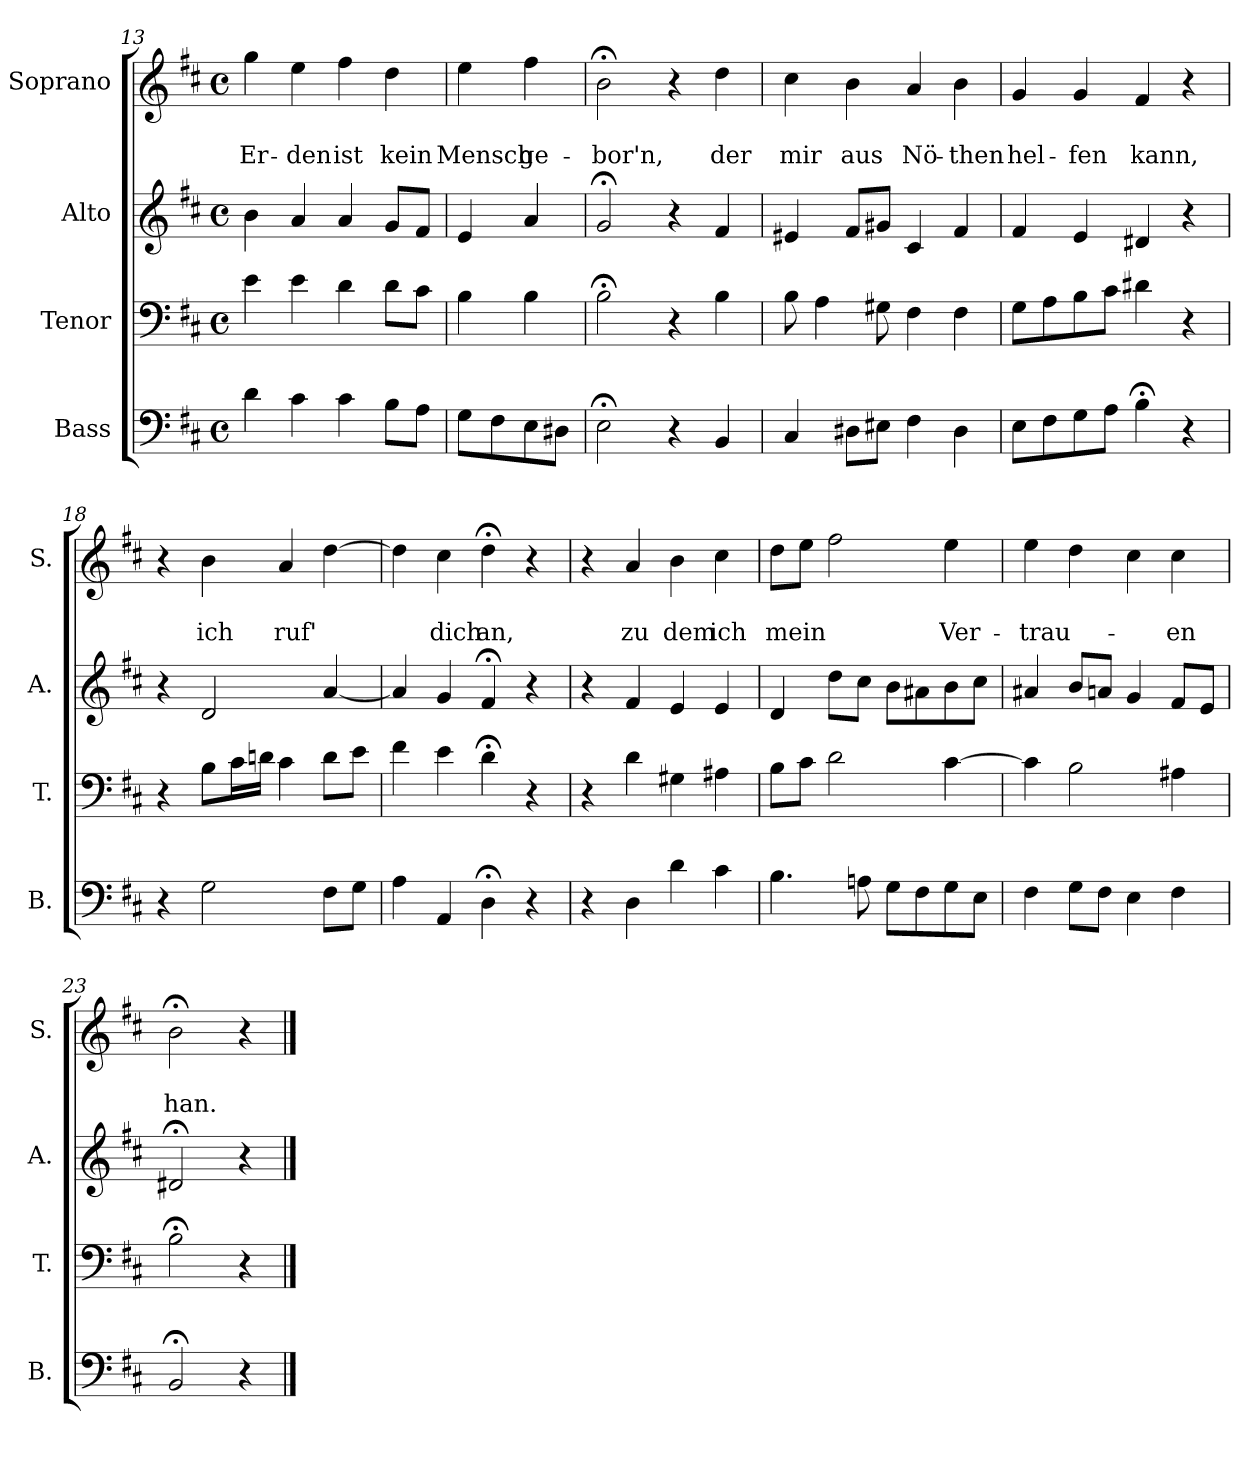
**kern	**kern	**kern	**kern	**text	**text
*part4	*part3	*part2	*part1	*part1	*part1
*staff4	*staff3	*staff2	*staff1	*staff1	*staff1
*I"Bass	*I"Tenor	*I"Alto	*I"Soprano	*	*
*I'B.	*I'T.	*I'A.	*I'S.	*	*
*clefF4	*clefF4	*clefG2	*clefG2	*	*
*k[f#c#]	*k[f#c#]	*k[f#c#]	*k[f#c#]	*	*
*D:	*D:	*D:	*b:	*	*
*M4/4	*M4/4	*M4/4	*M4/4	*	*
*met(c)	*met(c)	*met(c)	*met(c)	*	*
=13	=13	=13	=13	=13	=13
!	!	!	!	!	!LO:LY:b
4d\	4e\	4b\	4gg\	.	Er-
!	!	!	!	!	!LO:LY:b
4c#\	4e\	4a/	4ee\	.	-den
!	!	!	!	!	!LO:LY:b
4c#\	4d\	4a/	4ff#\	.	ist
!	!	!	!	!	!LO:LY:b
8B\L	8d\L	8g/L	4dd\	.	kein
8A\J	8c#\J	8f#/J	.	.	.
=14	=14	=14	=14	=14	=14
!	!	!	!	!	!LO:LY:b
8G\L	4B\	4e/	4ee\	.	Mensch
8F#\	.	.	.	.	.
!	!	!	!	!	!LO:LY:b
8E\	4B\	4a/	4ff#\	.	ge-
8D#X\J	.	.	.	.	.
=15	=15	=15	=15	=15	=15
!	!	!	!	!	!LO:LY:b
2E;<\	2B;<\	2g;</	2b;<\	.	-bor'n,
4r	4r	4r	4r	.	.
!	!	!	!	!	!LO:LY:b
4BB/	4B\	4f#/	4dd\	.	der
=16	=16	=16	=16	=16	=16
!	!	!	!	!	!LO:LY:b
4C#/	8B\	4e#X/	4cc#\	.	mir
.	4A\	.	.	.	.
!	!	!	!	!	!LO:LY:b
8D#X\L	.	8f#/L	4b\	.	aus
8E#X\J	8G#X\	8g#X/J	.	.	.
!	!	!	!	!	!LO:LY:b
4F#\	4F#\	4c#/	4a/	.	Nö-
!	!	!	!	!	!LO:LY:b
4D#\	4F#\	4f#/	4b\	.	-then
=17	=17	=17	=17	=17	=17
!	!	!	!	!	!LO:LY:b
8E\L	8G\L	4f#/	4g/	.	hel-
8F#\	8A\	.	.	.	.
!	!	!	!	!	!LO:LY:b
8G\	8B\	4e/	4g/	.	-fen
8A\J	8c#\J	.	.	.	.
!	!	!	!	!	!LO:LY:b
4B;<\	4d#X\	4d#X/	4f#/	.	kann,
4r	4r	4r	4r	.	.
!!LO:LB:g=z
=18	=18	=18	=18	=18	=18
4r	4r	4r	4r	.	.
!	!	!	!	!	!LO:LY:b
2G\	8B\L	2d/	4b\	.	ich
.	16c#\L	.	.	.	.
.	16dn\JJ	.	.	.	.
!	!	!	!	!	!LO:LY:b
.	4c#\	.	4a/	.	ruf'
8F#\L	8d\L	[4a/	[4dd\	.	.
8G\J	8e\J	.	.	.	.
=19	=19	=19	=19	=19	=19
4A\	4f#\	4a/]	4dd\]	.	.
!	!	!	!	!	!LO:LY:b
4AA/	4e\	4g/	4cc#\	.	-dich
!	!	!	!	!	!LO:LY:b
4D;<\	4d;<\	4f#;</	4dd;<\	.	an,
4r	4r	4r	4r	.	.
=20	=20	=20	=20	=20	=20
4r	4r	4r	4r	.	.
!	!	!	!	!	!LO:LY:b
4D\	4d\	4f#/	4a/	.	zu
!	!	!	!	!	!LO:LY:b
4d\	4G#X\	4e/	4b\	.	dem
!	!	!	!	!	!LO:LY:b
4c#\	4A#X\	4e/	4cc#\	.	ich
=21	=21	=21	=21	=21	=21
!	!	!	!	!	!LO:LY:b
4.B\	8B\L	4d/	8dd\L	.	mein
.	8c#\J	.	8ee\J	.	.
.	2d\	8dd\L	2ff#\	.	.
8An\	.	8cc#\J	.	.	.
8G\L	.	8b\L	.	.	.
8F#\	.	8a#X\	.	.	.
!	!	!	!	!	!LO:LY:b
8G\	[4c#\	8b\	4ee\	.	Ver-
8E\J	.	8cc#\J	.	.	.
=22	=22	=22	=22	=22	=22
!	!	!	!	!	!LO:LY:b
4F#\	4c#\]	4a#X/	4ee\	.	-trau-
8G\L	2B\	8b/L	4dd\	.	.
8F#\J	.	8an/J	.	.	.
4E\	.	4g/	4cc#\	.	.
!	!	!	!	!	!LO:LY:b
4F#\	4A#X\	8f#/L	4cc#\	.	-en
.	.	8e/J	.	.	.
=23	=23	=23	=23	=23	=23
!	!	!	!	!	!LO:LY:b
2BB;</	2B;<\	2d#X;</	2b;<\	.	han.
4r	4r	4r	4r	.	.
==	==	==	==	==	==
*-	*-	*-	*-	*-	*-
